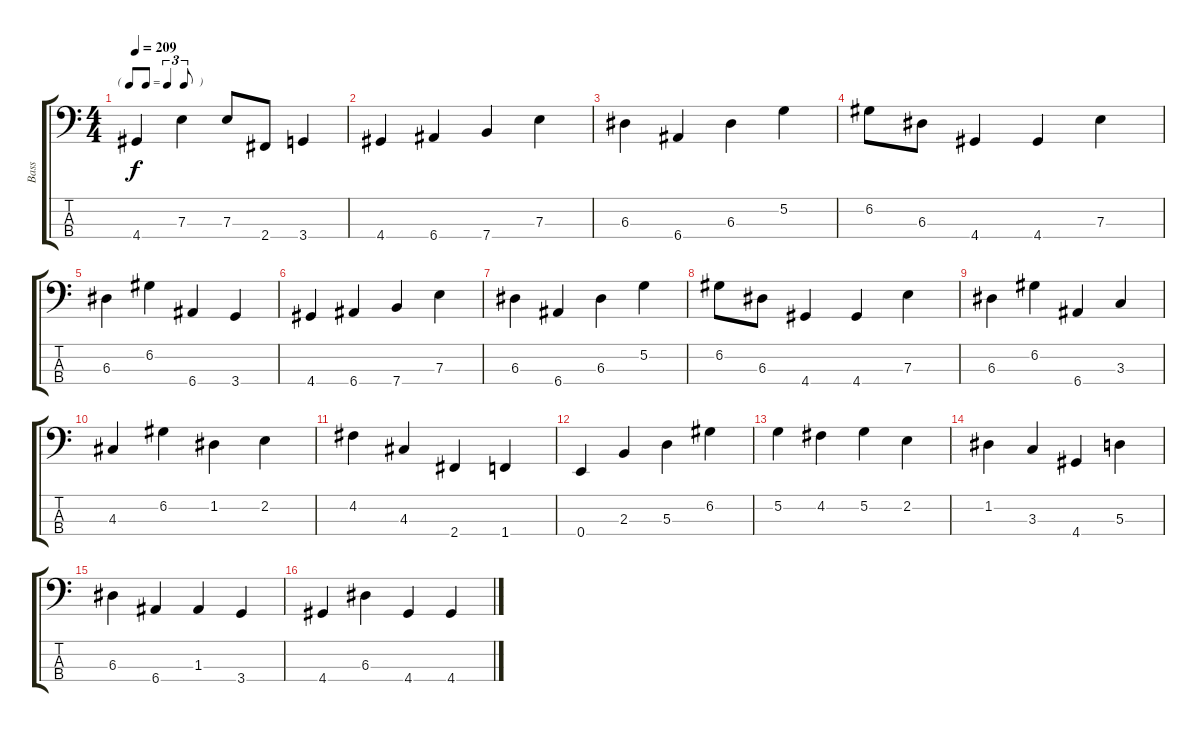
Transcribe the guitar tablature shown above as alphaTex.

\track ("Bass" "Bass") {instrument acousticbass}
\staff {score tabs}
\tuning (G2 D2 A1 E1) {hide}
\ts (4 4)
\tf triplet8th
\tempo 209
\clef f4
\ks c
4.4.4{dy f} 7.3.4 7.3.8 2.4.8 3.4.4 |
4.4.4 6.4.4 7.4.4 7.3.4 |
6.3.4 6.4.4 6.3.4 5.2.4 |
6.2.8 6.3.8 4.4.4 4.4.4 7.3.4 |
6.3.4 6.2.4 6.4.4 3.4.4 |
4.4.4 6.4.4 7.4.4 7.3.4 |
6.3.4 6.4.4 6.3.4 5.2.4 |
6.2.8 6.3.8 4.4.4 4.4.4 7.3.4 |
6.3.4 6.2.4 6.4.4 3.3.4 |
4.3.4 6.2.4 1.2.4 2.2.4 |
4.2.4 4.3.4 2.4.4 1.4.4 |
0.4.4 2.3.4 5.3.4 6.2.4 |
5.2.4 4.2.4 5.2.4 2.2.4 |
1.2.4 3.3.4 4.4.4 5.3.4 |
6.3.4 6.4.4 1.3.4 3.4.4 |
4.4.4 6.3.4 4.4.4 4.4.4
